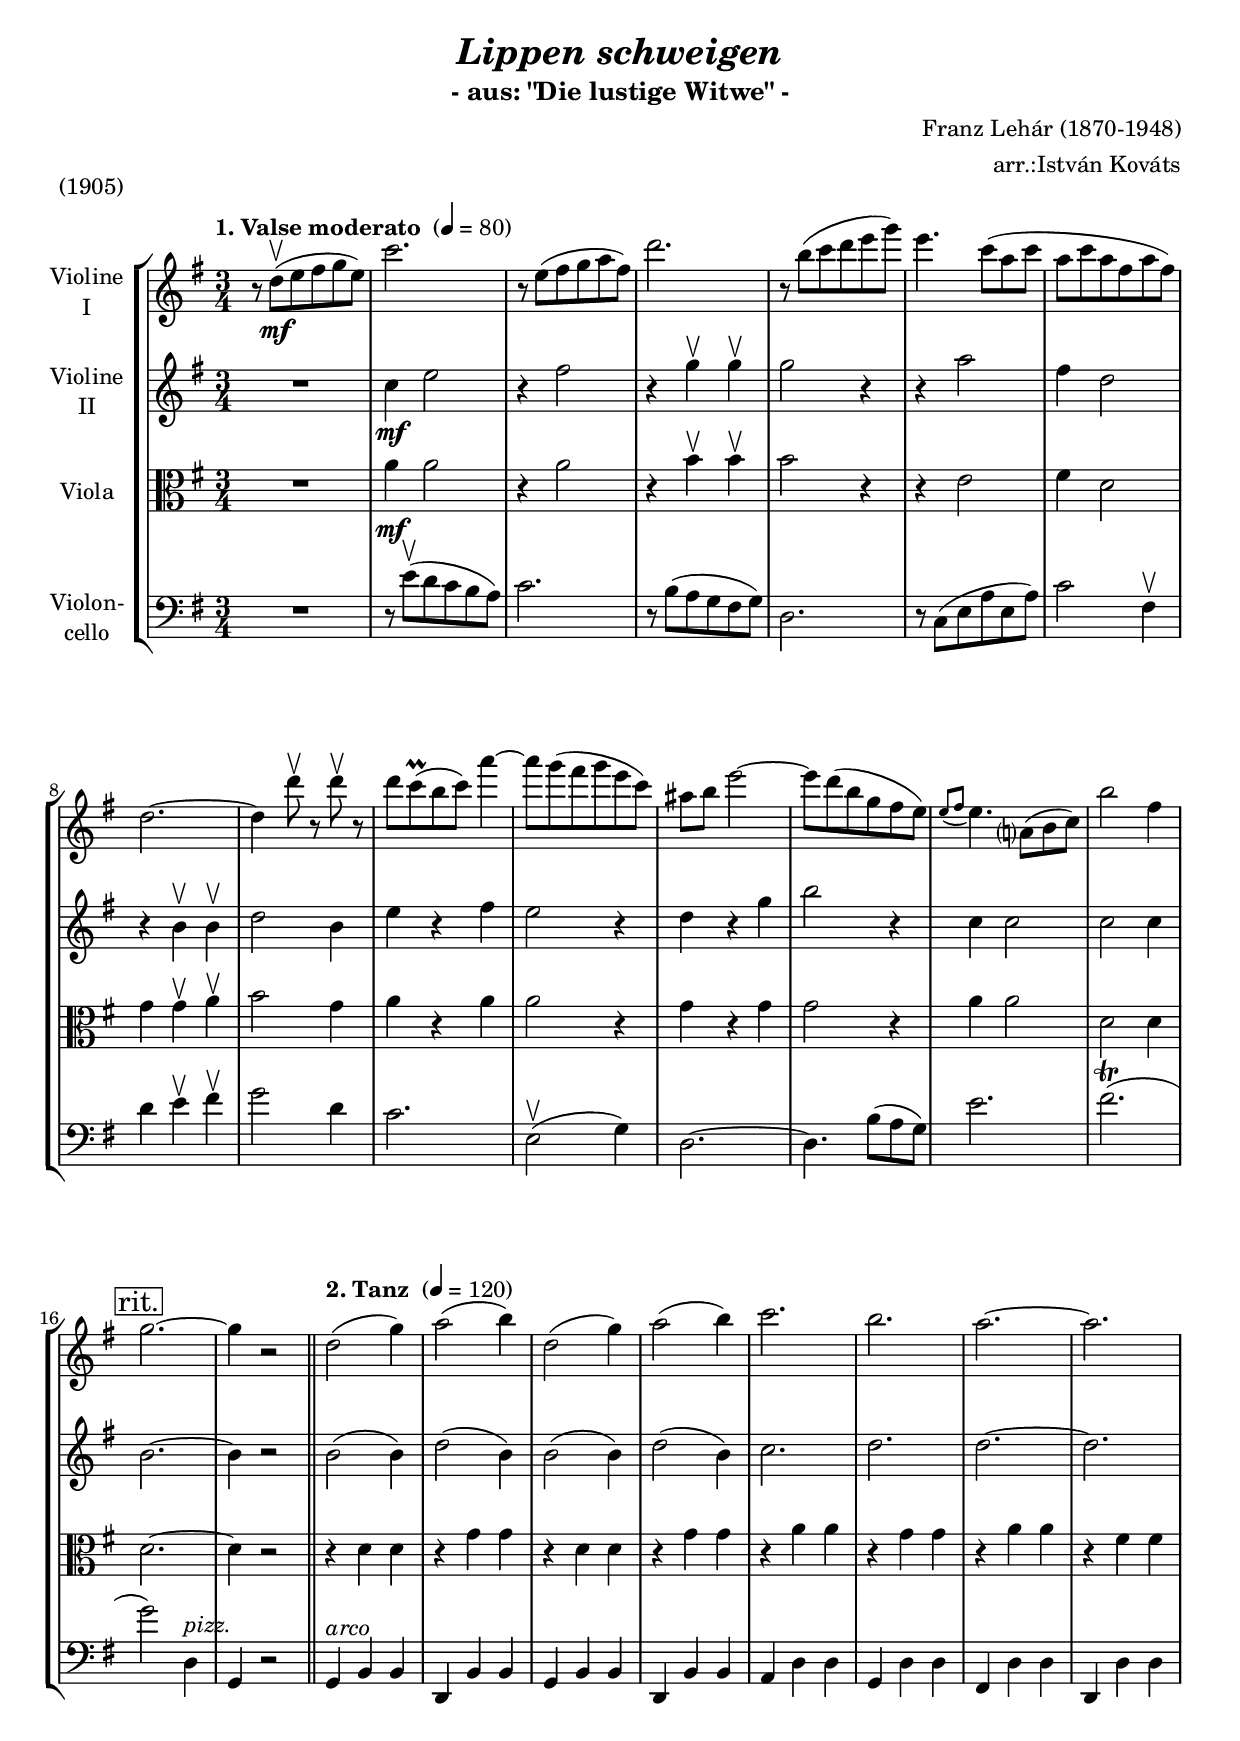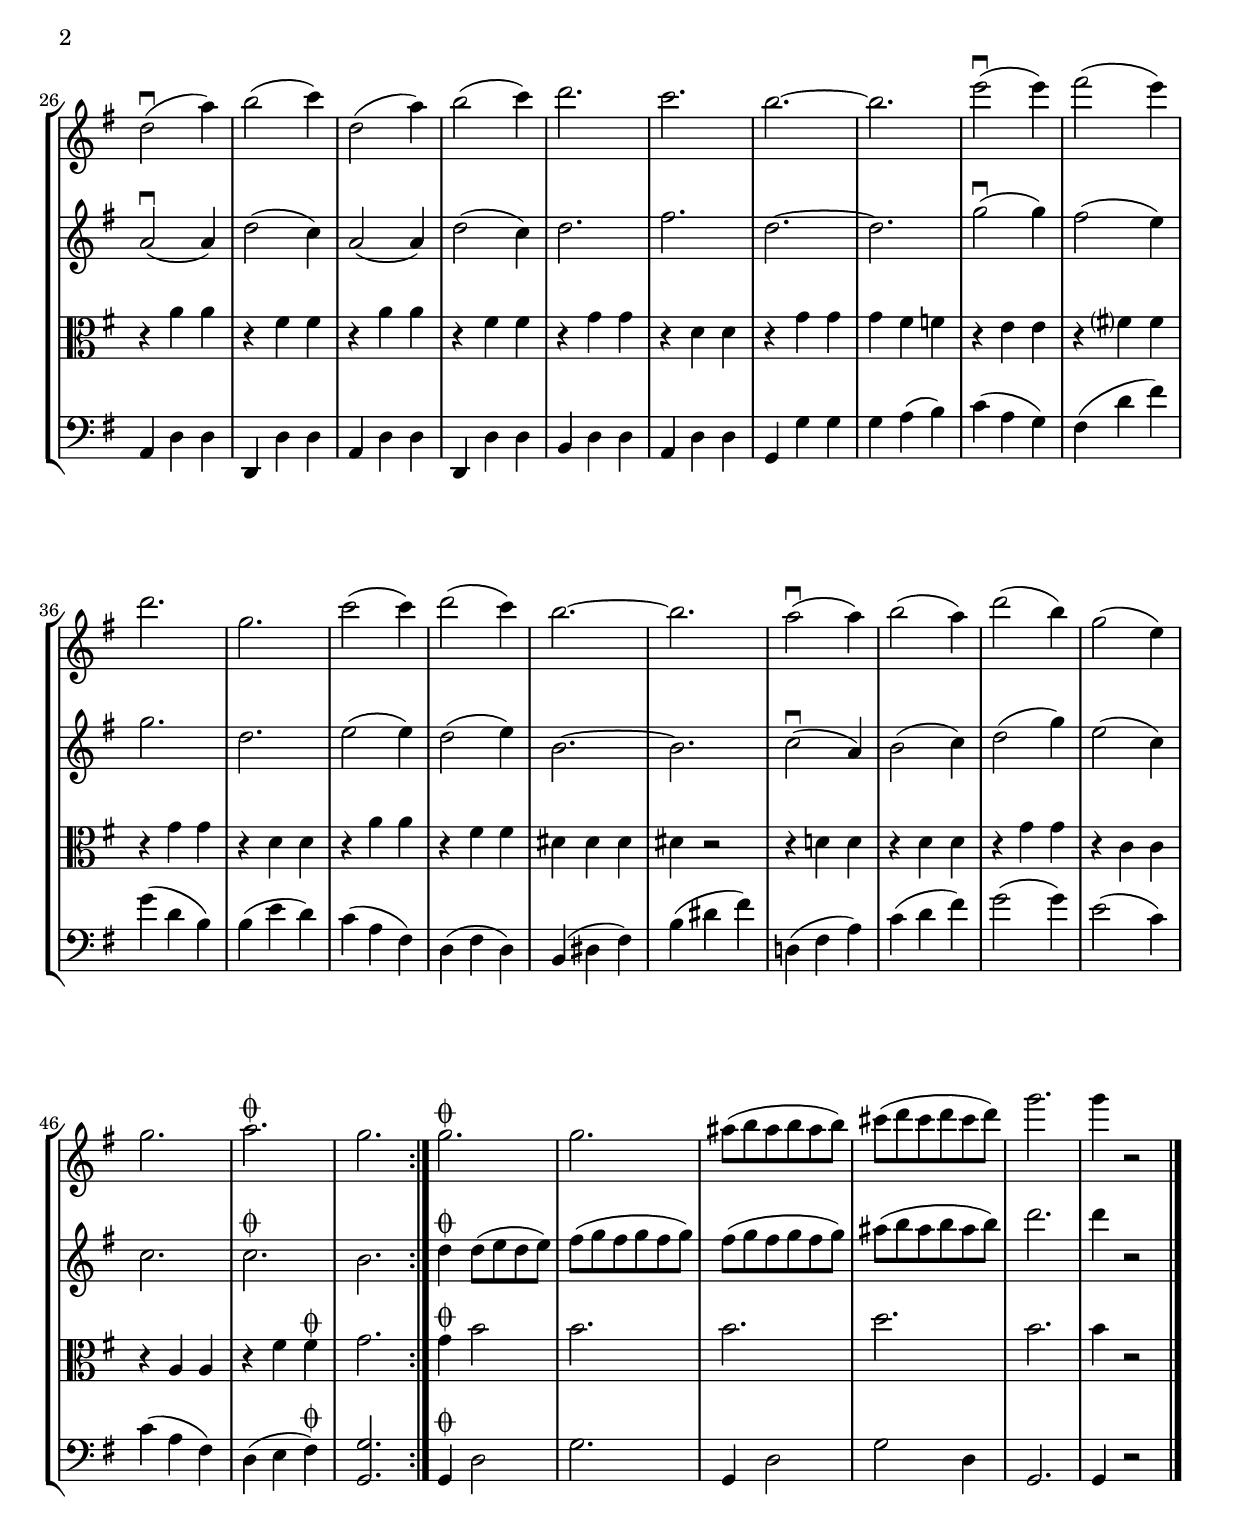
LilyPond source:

\version "2.14.2"
\include "deutsch.ly"

#(set-global-staff-size 19.8)

\header {
  title     = \markup \bold \italic "Lippen schweigen"
  subtitle  = "- aus: \"Die lustige Witwe\" -"
  composer  = "Franz Lehár (1870-1948)"
  arranger  = "arr.:István Kováts" 
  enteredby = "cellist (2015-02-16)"
  piece     = "(1905)"
}

voiceconsts = {
  \key g \major
  \time 3/4
  %\numericTimeSignature
  \compressFullBarRests
}

%mihi = "clarinet"
mihi = "trumpet"
mist = "string ensemble 1"
miba = "drawbar organ"
%mikl = "acoustic grand"

introa = {           \tempo "1. Valse moderato " 4=80  }
introb = { \bar "||" \tempo "2. Tanz "           4=120 }

arco = \markup \italic "arco"
pizz = \markup \italic "pizz."
rit  = \mark \markup \box "rit."

va = \relative c'' {
  \voiceconsts

  \introa
  \repeat volta 2 {
    r8 d(\upbow\mf e fis g e)
    c'2.
    r8 e,( fis g a fis)
    d'2.
    r8 h( c d e g)
    e4. c8( a c

    a c a fis a fis)
    d2.~
    d4 d'8\upbow r d\upbow r
    d c(\prall h c) a'4~
    a8 g( fis g e c)
    ais h e2~

    e8 d( h g fis e)
    \appoggiatura { e[ fis] } e4. a,?8( h c)
    h'2 fis4 \rit
    g2.~
    g4 r2
    \introb
    d( g4)
    a2( h4)
    d,2( g4)

    a2( h4)
    c2.
    h
    a~
    a
    d,2(\downbow a'4)
    h2( c4)
    d,2( a'4)
    h2( c4)

    d2.
    c
    h~
    h
    e2(\downbow e4)
    fis2( e4)
    d2.
    g,
    c2( c4)

    d2( c4)
    h2.~
    h
    a2(\downbow a4)
    h2( a4)
    d2( h4)
    g2( e4)
    g2.
    a \coda

    g

  }
  g\coda
  g
  ais8( h ais h ais h)
  cis( d cis d cis d)
  g2.
  g4 r2 \bar "|."
}

vb = \relative c'' {
  \voiceconsts

  \introa
  \repeat volta 2 {
    R2.
    c4\mf e2
    r4 fis2
    r4 g\upbow g\upbow
    g2 r4
    r a2
    fis4 d2

    r4 h\upbow h\upbow
    d2 h4
    e r fis
    e2 r4
    d r g
    h2 r4
    c, c2
    c c4 \rit

    h2.~
    h4 r2
    \introb
    h2( h4)
    d2( h4)
    h2( h4)
    d2( h4)
    c2.
    d
    d~

    d
    a2(\downbow a4)
    d2( c4)
    a2( a4)
    d2( c4)
    d2.
    fis
    d~
    d

    g2(\downbow g4)
    fis2( e4)
    g2.
    d
    e2( e4)
    d2( e4)
    h2.~
    h
    c2(\downbow a4)

    h2( c4)
    d2( g4)
    e2( c4)
    c2.
    c\coda
    h
  }
  d4\coda d8( e d e)
  fis( g fis g fis g)
  fis( g fis g fis g)
  ais( h ais h ais h)
  d2.
  d4 r2 \bar "|."
}

vc = \relative c'' {
  \voiceconsts
  \clef "alto"

  \introa
  \repeat volta 2 {
    R2.
    a4\mf a2
    r4 a2
    r4 h\upbow h\upbow
    h2 r4
    r e,2
    fis4 d2

    g4 g\upbow a\upbow
    h2 g4
    a r a
    a2 r4
    g r g
    g2 r4
    a a2

    d, d4 \rit
    d2.~
    d4 r2
    \introb
    r4 d d
    r g g
    r d d
    r g g

    r a a
    r g g
    r a a
    r fis fis
    r a a
    r fis fis
    r a a

    r fis fis
    r g g
    r d d
    r g g
    g fis f
    r e e
    r fis? fis

    r g g
    r d d
    r a' a
    r fis fis
    dis dis dis
    dis r2
    r4 d! d

    r d d
    r g g
    r c, c
    r a a
    r fis' fis\coda
    g2.
  }
  g4\coda h2
  h2.
  h
  d
  h
  h4 r2 \bar "|."
}

vd = \relative c' {
  \voiceconsts
  \clef "bass"

  \introa
  \repeat volta 2 {
    R2.
    r8 e(\upbow d c h a)
    c2.
    r8 h( a g fis g)
    d2.
    r8 c( e a e a)
    c2 fis,4\upbow

    d' e\upbow fis\upbow
    g2 d4
    c2.
    e,2(\upbow g4)
    d2.~
    d4. h'8( a g)
    e'2.

    fis(\trill \rit
    g2) d,4^\pizz
    g, r2
    \introb
    g4^\arco h h
    d, h' h
    g h h
    d, h' h
    a d d

    g, d' d
    fis, d' d
    d, d' d
    a d d
    d, d' d
    a d d
    d, d' d

    h d d
    a d d
    g, g' g
    g a( h)
    c( a g)
    fis( d' fis)
    g( d h)

    h( e d)
    c( a fis)
    d( fis d)
    h( dis fis)
    h( dis fis)
    d,!( fis a)
    c( d fis)

    g2( g4)
    e2( c4)
    c( a fis)
    d( e fis)\coda
    <g, g'>2.
  }
  g4\coda d'2
  g2.
  g,4 d'2
  g d4
  g,2.
  g4 r2 \bar "|."
}


music = \new StaffGroup <<
      \new Staff {
        \set Staff.midiInstrument = \mist
        \set Staff.instrumentName = \markup \center-column { "Violine" "I" }
        \transpose g g { \va }
      }

      \new Staff {
        \set Staff.midiInstrument = \mist
        \set Staff.instrumentName = \markup \center-column { "Violine" "II" }
        \transpose g g { \vb }
      }

      \new Staff {
        \set Staff.midiInstrument = \mist
        \set Staff.instrumentName = \markup \center-column { "Viola" }
        \transpose g g { \vc }
      }

      \new Staff {
        \set Staff.midiInstrument = \miba
        \set Staff.instrumentName = \markup \center-column { "Violon-" "cello" }
        \transpose g g { \vd }
      }
>>

\book {
  \score {
   \music
    \layout {}
  }

  \score {
    \unfoldRepeats \music

    \midi {
      \context {
        \Score
      }
    }
  }
}
